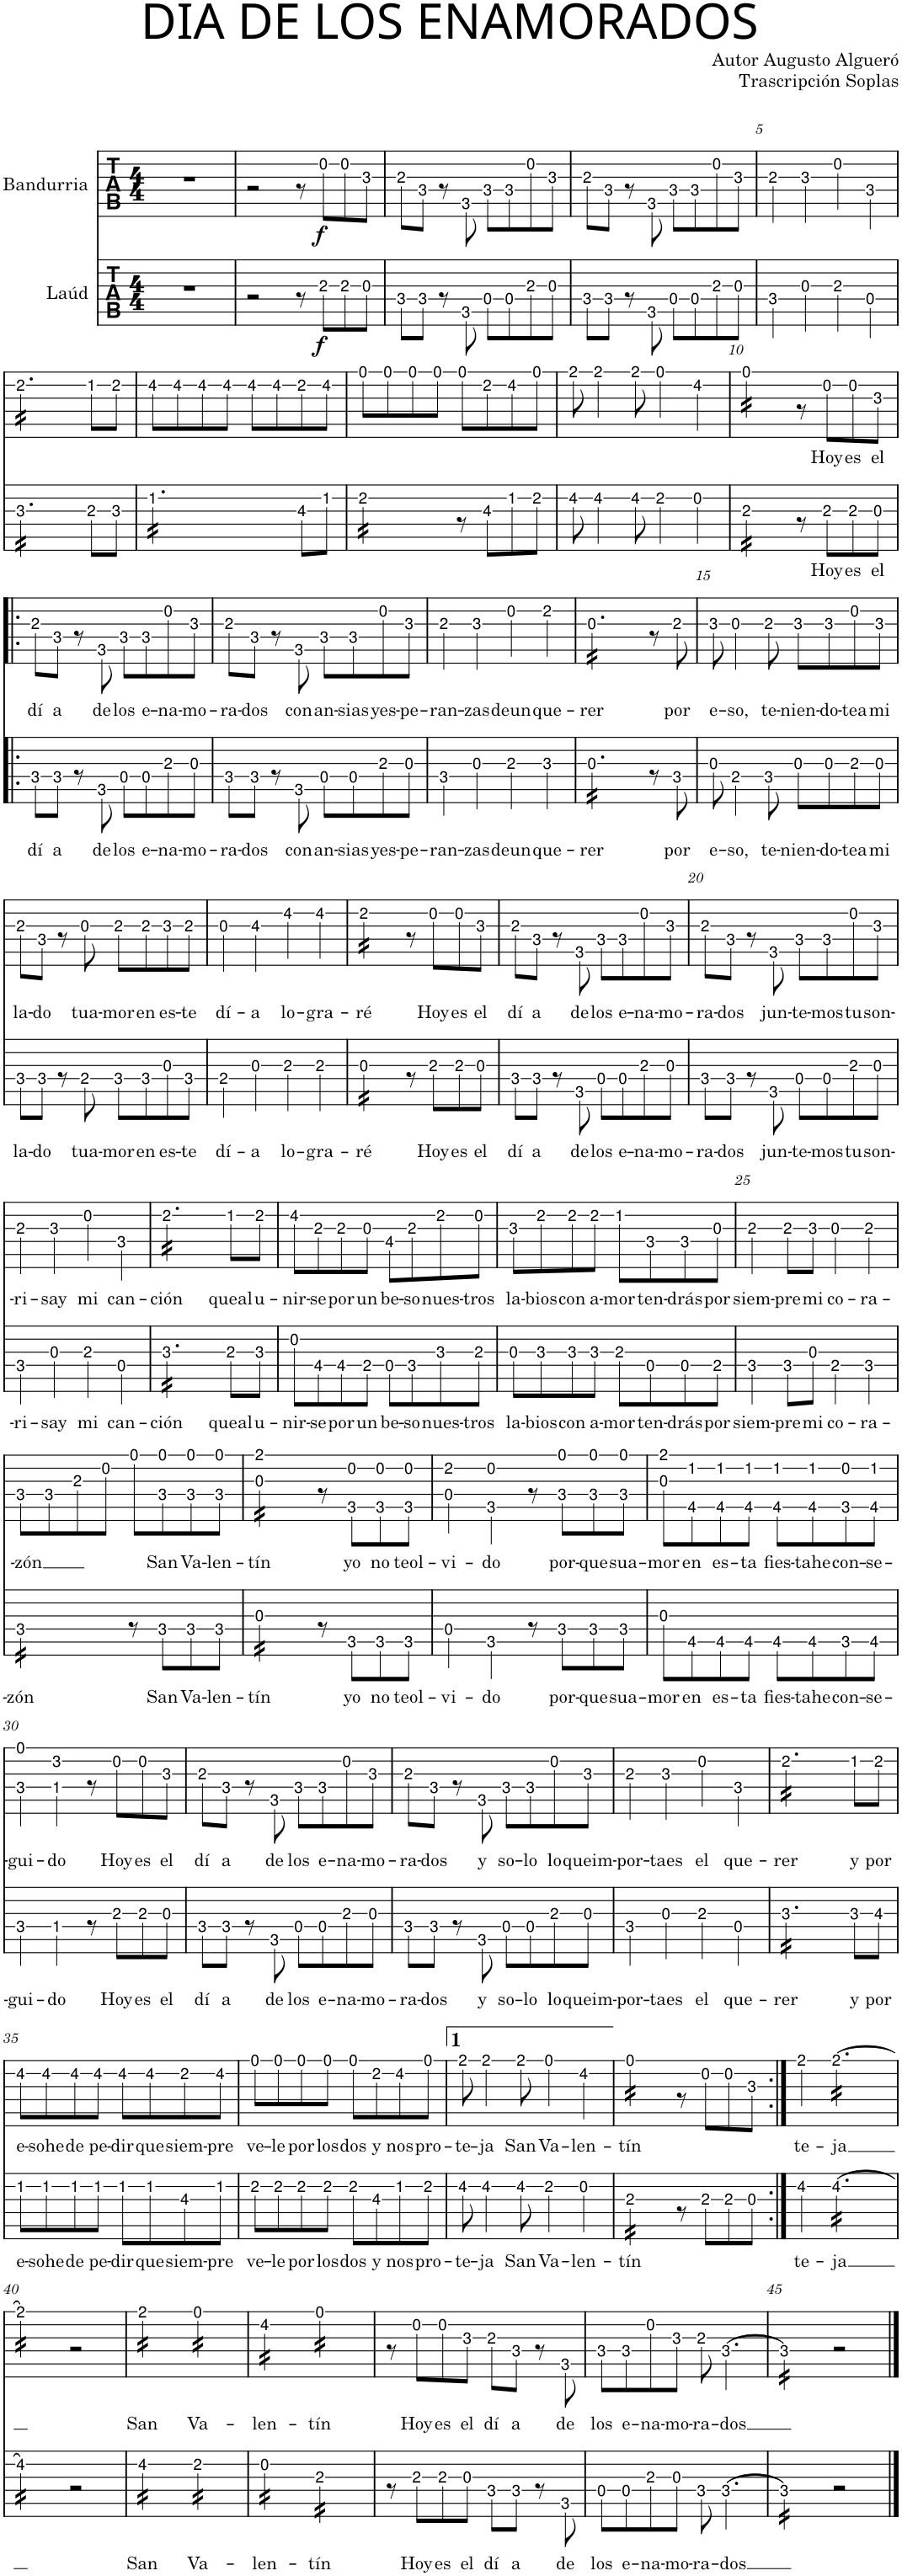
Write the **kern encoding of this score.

**kern	**text	**dynam	**kern	**text	**dynam
*part2	*part2	*part2	*part1	*part1	*part1
*staff2	*staff2	*staff2	*staff1	*staff1	*staff1
*I"Laúd	*	*	*I"Bandurria	*	*
*stria6	*	*	*stria6	*	*
*	*	*	*	*	*
*k[f#c#g#]	*	*	*k[f#c#g#]	*	*
*M4/4	*	*	*M4/4	*	*
=1	=1	=1	=1	=1	=1
1r	.	.	1r	.	.
=2	=2	=2	=2	=2	=2
2r	.	.	2r	.	.
8r	.	.	8r	.	.
!	!	!LO:DY:b	!	!	!LO:DY:b
8c#\L	.	f	8e\L	.	f
8c#\	.	.	8e\	.	.
8B\J	.	.	8d\J	.	.
=3	=3	=3	=3	=3	=3
8A\L	.	.	8c#\L	.	.
8A\J	.	.	8A\J	.	.
8r	.	.	8r	.	.
8E\	.	.	8E\	.	.
8F#\L	.	.	8A\L	.	.
8F#\	.	.	8A\	.	.
8c#\	.	.	8e\	.	.
8B\J	.	.	8d\J	.	.
=4	=4	=4	=4	=4	=4
8A\L	.	.	8c#\L	.	.
8A\J	.	.	8A\J	.	.
8r	.	.	8r	.	.
8E\	.	.	8E\	.	.
8F#\L	.	.	8A\L	.	.
8F#\	.	.	8A\	.	.
8c#\	.	.	8e\	.	.
8B\J	.	.	8d\J	.	.
=5	=5	=5	=5	=5	=5
4A\	.	.	4c#\	.	.
4B\	.	.	4d\	.	.
4c#\	.	.	4e\	.	.
4F#\	.	.	4A\	.	.
!!LO:LB:g=z
=6	=6	=6	=6	=6	=6
2.d\	.	.	2.f#\	.	.
8c#\L	.	.	8e#X\L	.	.
8d\J	.	.	8f#\J	.	.
=7	=7	=7	=7	=7	=7
2.e#X\	.	.	8g#\L	.	.
.	.	.	8g#\	.	.
.	.	.	8g#\	.	.
.	.	.	8g#\J	.	.
.	.	.	8g#\L	.	.
.	.	.	8g#\	.	.
8d#X\L	.	.	8f#\	.	.
8e#\J	.	.	8g#\J	.	.
=8	=8	=8	=8	=8	=8
2f#\	.	.	8a\L	.	.
.	.	.	8a\	.	.
.	.	.	8a\	.	.
.	.	.	8a\J	.	.
8r	.	.	8a\L	.	.
8d#X\L	.	.	8f#\	.	.
8e#X\	.	.	8g#\	.	.
8f#\J	.	.	8a\J	.	.
=9	=9	=9	=9	=9	=9
8g#\	.	.	8b\	.	.
4g#\	.	.	4b\	.	.
8g#\	.	.	8b\	.	.
4f#\	.	.	4a\	.	.
4e\	.	.	4g#\	.	.
=10	=10	=10	=10	=10	=10
2c#\	.	.	2a\	.	.
8r	.	.	8r	.	.
!	!LO:LY:b	!	!	!LO:LY:b	!
8c#\L	Hoy	.	8e\L	Hoy	.
!	!LO:LY:b	!	!	!LO:LY:b	!
8c#\	es	.	8e\	es	.
!	!LO:LY:b	!	!	!LO:LY:b	!
8B\J	el	.	8d\J	el	.
!!LO:LB:g=z
=11!|:	=11!|:	=11!|:	=11!|:	=11!|:	=11!|:
!	!LO:LY:b	!	!	!LO:LY:b	!
8A\L	dí	.	8c#\L	dí	.
!	!LO:LY:b	!	!	!LO:LY:b	!
8A\J	a	.	8A\J	a	.
8r	.	.	8r	.	.
!	!LO:LY:b	!	!	!LO:LY:b	!
8E\	de	.	8E\	de	.
!	!LO:LY:b	!	!	!LO:LY:b	!
8F#\L	los	.	8A\L	los	.
!	!LO:LY:b	!	!	!LO:LY:b	!
8F#\	e-	.	8A\	e-	.
!	!LO:LY:b	!	!	!LO:LY:b	!
8c#\	-na-	.	8e\	-na-	.
!	!LO:LY:b	!	!	!LO:LY:b	!
8B\J	-mo-	.	8d\J	-mo-	.
=12	=12	=12	=12	=12	=12
!	!LO:LY:b	!	!	!LO:LY:b	!
8A\L	-ra-	.	8c#\L	-ra-	.
!	!LO:LY:b	!	!	!LO:LY:b	!
8A\J	-dos	.	8A\J	-dos	.
8r	.	.	8r	.	.
!	!LO:LY:b	!	!	!LO:LY:b	!
8E\	con	.	8E\	con	.
!	!LO:LY:b	!	!	!LO:LY:b	!
8F#\L	an-	.	8A\L	an-	.
!	!LO:LY:b	!	!	!LO:LY:b	!
8F#\	-sias	.	8A\	-sias	.
!	!LO:LY:b	!	!	!LO:LY:b	!
8c#\	yes-	.	8e\	yes-	.
!	!LO:LY:b	!	!	!LO:LY:b	!
8B\J	-pe-	.	8d\J	-pe-	.
=13	=13	=13	=13	=13	=13
!	!LO:LY:b	!	!	!LO:LY:b	!
4A\	-ran-	.	4c#\	-ran-	.
!	!LO:LY:b	!	!	!LO:LY:b	!
4B\	-zas	.	4d\	-zas	.
!	!LO:LY:b	!	!	!LO:LY:b	!
4c#\	deun	.	4e\	deun	.
!	!LO:LY:b	!	!	!LO:LY:b	!
4d\	que-	.	4f#\	que-	.
=14	=14	=14	=14	=14	=14
!	!LO:LY:b	!	!	!LO:LY:b	!
2.B\	-rer	.	2.B\	-rer	.
8r	.	.	8r	.	.
!	!LO:LY:b	!	!	!LO:LY:b	!
8A\	por	.	8c#\	por	.
=15	=15	=15	=15	=15	=15
!	!LO:LY:b	!	!	!LO:LY:b	!
8B\	e-	.	8d\	e-	.
!	!LO:LY:b	!	!	!LO:LY:b	!
4G#\	-so,	.	4B\	-so,	.
!	!LO:LY:b	!	!	!LO:LY:b	!
8A\	te-	.	8c#\	te-	.
!	!LO:LY:b	!	!	!LO:LY:b	!
8B\L	-nien-	.	8d\L	-nien-	.
!	!LO:LY:b	!	!	!LO:LY:b	!
8B\	-do-	.	8d\	-do-	.
!	!LO:LY:b	!	!	!LO:LY:b	!
8c#\	-tea	.	8e\	-tea	.
!	!LO:LY:b	!	!	!LO:LY:b	!
8B\J	mi	.	8d\J	mi	.
!!LO:LB:g=z
=16	=16	=16	=16	=16	=16
!	!LO:LY:b	!	!	!LO:LY:b	!
8A\L	la-	.	8c#\L	la-	.
!	!LO:LY:b	!	!	!LO:LY:b	!
8A\J	-do	.	8A\J	-do	.
8r	.	.	8r	.	.
!	!LO:LY:b	!	!	!LO:LY:b	!
8G#\	tua-	.	8B\	tua-	.
!	!LO:LY:b	!	!	!LO:LY:b	!
8A\L	-mor	.	8c#\L	-mor	.
!	!LO:LY:b	!	!	!LO:LY:b	!
8A\	en	.	8c#\	en	.
!	!LO:LY:b	!	!	!LO:LY:b	!
8B\	es-	.	8d\	es-	.
!	!LO:LY:b	!	!	!LO:LY:b	!
8A\J	-te	.	8c#\J	-te	.
=17	=17	=17	=17	=17	=17
!	!LO:LY:b	!	!	!LO:LY:b	!
4G#\	dí-	.	4B\	dí-	.
!	!LO:LY:b	!	!	!LO:LY:b	!
4B\	-a	.	4d#X\	-a	.
!	!LO:LY:b	!	!	!LO:LY:b	!
4c#\	lo-	.	4g#\	lo-	.
!	!LO:LY:b	!	!	!LO:LY:b	!
4c#\	-gra-	.	4g#\	-gra-	.
=18	=18	=18	=18	=18	=18
!	!LO:LY:b	!	!	!LO:LY:b	!
2B\	-ré	.	2f#\	-ré	.
8r	.	.	8r	.	.
!	!LO:LY:b	!	!	!LO:LY:b	!
8c#\L	Hoy	.	8e\L	Hoy	.
!	!LO:LY:b	!	!	!LO:LY:b	!
8c#\	es	.	8e\	es	.
!	!LO:LY:b	!	!	!LO:LY:b	!
8B\J	el	.	8d\J	el	.
=19	=19	=19	=19	=19	=19
!	!LO:LY:b	!	!	!LO:LY:b	!
8A\L	dí	.	8c#\L	dí	.
!	!LO:LY:b	!	!	!LO:LY:b	!
8A\J	a	.	8A\J	a	.
8r	.	.	8r	.	.
!	!LO:LY:b	!	!	!LO:LY:b	!
8E\	de	.	8E\	de	.
!	!LO:LY:b	!	!	!LO:LY:b	!
8F#\L	los	.	8A\L	los	.
!	!LO:LY:b	!	!	!LO:LY:b	!
8F#\	e-	.	8A\	e-	.
!	!LO:LY:b	!	!	!LO:LY:b	!
8c#\	-na-	.	8e\	-na-	.
!	!LO:LY:b	!	!	!LO:LY:b	!
8B\J	-mo-	.	8d\J	-mo-	.
=20	=20	=20	=20	=20	=20
!	!LO:LY:b	!	!	!LO:LY:b	!
8A\L	-ra-	.	8c#\L	-ra-	.
!	!LO:LY:b	!	!	!LO:LY:b	!
8A\J	-dos	.	8A\J	-dos	.
8r	.	.	8r	.	.
!	!LO:LY:b	!	!	!LO:LY:b	!
8E\	jun-	.	8E\	jun-	.
!	!LO:LY:b	!	!	!LO:LY:b	!
8F#\L	-te-	.	8A\L	-te-	.
!	!LO:LY:b	!	!	!LO:LY:b	!
8F#\	-mos	.	8A\	-mos	.
!	!LO:LY:b	!	!	!LO:LY:b	!
8c#\	tu	.	8e\	tu	.
!	!LO:LY:b	!	!	!LO:LY:b	!
8B\J	son-	.	8d\J	son-	.
!!LO:LB:g=z
=21	=21	=21	=21	=21	=21
!	!LO:LY:b	!	!	!LO:LY:b	!
4A\	-ri-	.	4c#\	-ri-	.
!	!LO:LY:b	!	!	!LO:LY:b	!
4B\	-say	.	4d\	-say	.
!	!LO:LY:b	!	!	!LO:LY:b	!
4c#\	mi	.	4e\	mi	.
!	!LO:LY:b	!	!	!LO:LY:b	!
4F#\	can-	.	4A\	can-	.
=22	=22	=22	=22	=22	=22
!	!LO:LY:b	!	!	!LO:LY:b	!
2.d\	-ción	.	2.f#\	-ción	.
!	!LO:LY:b	!	!	!LO:LY:b	!
8c#\L	queal	.	8e#X\L	queal	.
!	!LO:LY:b	!	!	!LO:LY:b	!
8d\J	u-	.	8f#\J	u-	.
=23	=23	=23	=23	=23	=23
!	!LO:LY:b	!	!	!LO:LY:b	!
8e\L	-nir-	.	8g#\L	-nir-	.
!	!LO:LY:b	!	!	!LO:LY:b	!
8A#X\	-se	.	8c#\	-se	.
!	!LO:LY:b	!	!	!LO:LY:b	!
8A#\	por	.	8c#\	por	.
!	!LO:LY:b	!	!	!LO:LY:b	!
8G#\J	un	.	8B\J	un	.
!	!LO:LY:b	!	!	!LO:LY:b	!
8F#\L	be-	.	8A#X\L	be-	.
!	!LO:LY:b	!	!	!LO:LY:b	!
8An\	-so	.	8c#\	-so	.
!	!LO:LY:b	!	!	!LO:LY:b	!
8d\	nues-	.	8f#\	nues-	.
!	!LO:LY:b	!	!	!LO:LY:b	!
8c#\J	-tros	.	8e\J	-tros	.
=24	=24	=24	=24	=24	=24
!	!LO:LY:b	!	!	!LO:LY:b	!
8B\L	la-	.	8d\L	la-	.
!	!LO:LY:b	!	!	!LO:LY:b	!
8d\	-bios	.	8f#\	-bios	.
!	!LO:LY:b	!	!	!LO:LY:b	!
8d\	con	.	8f#\	con	.
!	!LO:LY:b	!	!	!LO:LY:b	!
8d\J	a-	.	8f#\J	a-	.
!	!LO:LY:b	!	!	!LO:LY:b	!
8c#\L	-mor	.	8e#X\L	-mor	.
!	!LO:LY:b	!	!	!LO:LY:b	!
8F#\	ten-	.	8A\	ten-	.
!	!LO:LY:b	!	!	!LO:LY:b	!
8F#\	-drás	.	8A\	-drás	.
!	!LO:LY:b	!	!	!LO:LY:b	!
8G#\J	por	.	8B\J	por	.
=25	=25	=25	=25	=25	=25
!	!LO:LY:b	!	!	!LO:LY:b	!
4A\	siem-	.	4c#\	siem-	.
!	!LO:LY:b	!	!	!LO:LY:b	!
8A\L	-pre	.	8c#\L	-pre	.
!	!LO:LY:b	!	!	!LO:LY:b	!
8B\J	mi	.	8d\J	mi	.
!	!LO:LY:b	!	!	!LO:LY:b	!
4G#\	co-	.	4B\	co-	.
!	!LO:LY:b	!	!	!LO:LY:b	!
4A\	-ra-	.	4c#\	-ra-	.
!!LO:LB:g=z
=26	=26	=26	=26	=26	=26
!	!LO:LY:b	!	!	!LO:LY:b	!
2A\	-zón	.	8A\L	-zón	.
.	.	.	8A\	.	.
.	.	.	8c#\	.	.
.	.	.	8e\J	.	.
8r	.	.	8a\L	.	.
!	!LO:LY:b	!	!	!LO:LY:b	!
8A\L	San	.	8A\ 8a\	San	.
!	!LO:LY:b	!	!	!LO:LY:b	!
8A\	Va-	.	8A\ 8a\	Va-	.
!	!LO:LY:b	!	!	!LO:LY:b	!
8A\J	-len-	.	8A\ 8a\J	-len-	.
=27	=27	=27	=27	=27	=27
!	!LO:LY:b	!	!	!LO:LY:b	!
2B\	-tín	.	2B\ 2b\	-tín	.
8r	.	.	8r	.	.
!	!LO:LY:b	!	!	!LO:LY:b	!
8E\L	yo	.	8E\ 8e\L	yo	.
!	!LO:LY:b	!	!	!LO:LY:b	!
8E\	no	.	8E\ 8e\	no	.
!	!LO:LY:b	!	!	!LO:LY:b	!
8E\J	teol-	.	8E\ 8e\J	teol-	.
=28	=28	=28	=28	=28	=28
!	!LO:LY:b	!	!	!LO:LY:b	!
4F#\	-vi-	.	4F#\ 4f#\	-vi-	.
!	!LO:LY:b	!	!	!LO:LY:b	!
4E\	-do	.	4E\ 4e\	-do	.
8r	.	.	8r	.	.
!	!LO:LY:b	!	!	!LO:LY:b	!
8A\L	por-	.	8A\ 8a\L	por-	.
!	!LO:LY:b	!	!	!LO:LY:b	!
8A\	-que	.	8A\ 8a\	-que	.
!	!LO:LY:b	!	!	!LO:LY:b	!
8A\J	sua-	.	8A\ 8a\J	sua-	.
=29	=29	=29	=29	=29	=29
!	!LO:LY:b	!	!	!LO:LY:b	!
8B\L	-mor	.	8B\ 8b\L	-mor	.
!	!LO:LY:b	!	!	!LO:LY:b	!
8E#X\	en	.	8E#X\ 8e#X\	en	.
!	!LO:LY:b	!	!	!LO:LY:b	!
8E#\	es-	.	8E#\ 8e#\	es-	.
!	!LO:LY:b	!	!	!LO:LY:b	!
8E#\J	-ta	.	8E#\ 8e#\J	-ta	.
!	!LO:LY:b	!	!	!LO:LY:b	!
8E#\L	fies-	.	8E#\ 8e#\L	fies-	.
!	!LO:LY:b	!	!	!LO:LY:b	!
8E#\	-tahe	.	8E#\ 8e#\	-tahe	.
!	!LO:LY:b	!	!	!LO:LY:b	!
8En\	con-	.	8En\ 8en\	con-	.
!	!LO:LY:b	!	!	!LO:LY:b	!
8E#X\J	-se-	.	8E#X\ 8e#X\J	-se-	.
!!LO:LB:g=z
=30	=30	=30	=30	=30	=30
!	!LO:LY:b	!	!	!LO:LY:b	!
4A\	-gui-	.	4A\ 4a\	-gui-	.
!	!LO:LY:b	!	!	!LO:LY:b	!
4F##X\	-do	.	4F##X\ 4f##X\	-do	.
8r	.	.	8r	.	.
!	!LO:LY:b	!	!	!LO:LY:b	!
8c#\L	Hoy	.	8e\L	Hoy	.
!	!LO:LY:b	!	!	!LO:LY:b	!
8c#\	es	.	8e\	es	.
!	!LO:LY:b	!	!	!LO:LY:b	!
8B\J	el	.	8d\J	el	.
=31	=31	=31	=31	=31	=31
!	!LO:LY:b	!	!	!LO:LY:b	!
8A\L	dí	.	8c#\L	dí	.
!	!LO:LY:b	!	!	!LO:LY:b	!
8A\J	a	.	8A\J	a	.
8r	.	.	8r	.	.
!	!LO:LY:b	!	!	!LO:LY:b	!
8E\	de	.	8E\	de	.
!	!LO:LY:b	!	!	!LO:LY:b	!
8F#\L	los	.	8A\L	los	.
!	!LO:LY:b	!	!	!LO:LY:b	!
8F#\	e-	.	8A\	e-	.
!	!LO:LY:b	!	!	!LO:LY:b	!
8c#\	-na-	.	8e\	-na-	.
!	!LO:LY:b	!	!	!LO:LY:b	!
8B\J	-mo-	.	8d\J	-mo-	.
=32	=32	=32	=32	=32	=32
!	!LO:LY:b	!	!	!LO:LY:b	!
8A\L	-ra-	.	8c#\L	-ra-	.
!	!LO:LY:b	!	!	!LO:LY:b	!
8A\J	-dos	.	8A\J	-dos	.
8r	.	.	8r	.	.
!	!LO:LY:b	!	!	!LO:LY:b	!
8E\	y	.	8E\	y	.
!	!LO:LY:b	!	!	!LO:LY:b	!
8F#\L	so-	.	8A\L	so-	.
!	!LO:LY:b	!	!	!LO:LY:b	!
8F#\	-lo	.	8A\	-lo	.
!	!LO:LY:b	!	!	!LO:LY:b	!
8c#\	lo	.	8e\	lo	.
!	!LO:LY:b	!	!	!LO:LY:b	!
8B\J	queim-	.	8d\J	queim-	.
=33	=33	=33	=33	=33	=33
!	!LO:LY:b	!	!	!LO:LY:b	!
4A\	-por-	.	4c#\	-por-	.
!	!LO:LY:b	!	!	!LO:LY:b	!
4B\	-taes	.	4d\	-taes	.
!	!LO:LY:b	!	!	!LO:LY:b	!
4c#\	el	.	4e\	el	.
!	!LO:LY:b	!	!	!LO:LY:b	!
4F#\	que-	.	4A\	que-	.
=34	=34	=34	=34	=34	=34
!	!LO:LY:b	!	!	!LO:LY:b	!
2.d\	-rer	.	2.f#\	-rer	.
!	!LO:LY:b	!	!	!LO:LY:b	!
8d\L	y	.	8e#X\L	y	.
!	!LO:LY:b	!	!	!LO:LY:b	!
8e-\J	por	.	8f#\J	por	.
!!LO:LB:g=z
=35	=35	=35	=35	=35	=35
!	!LO:LY:b	!	!	!LO:LY:b	!
8e#X\L	e-	.	8g#\L	e-	.
!	!LO:LY:b	!	!	!LO:LY:b	!
8e#\	-sohe	.	8g#\	-sohe	.
!	!LO:LY:b	!	!	!LO:LY:b	!
8e#\	de	.	8g#\	de	.
!	!LO:LY:b	!	!	!LO:LY:b	!
8e#\J	pe-	.	8g#\J	pe-	.
!	!LO:LY:b	!	!	!LO:LY:b	!
8e#\L	-dir	.	8g#\L	-dir	.
!	!LO:LY:b	!	!	!LO:LY:b	!
8e#\	que	.	8g#\	que	.
!	!LO:LY:b	!	!	!LO:LY:b	!
8d#X\	siem-	.	8f#\	siem-	.
!	!LO:LY:b	!	!	!LO:LY:b	!
8e#\J	-pre	.	8g#\J	-pre	.
=36	=36	=36	=36	=36	=36
!	!LO:LY:b	!	!	!LO:LY:b	!
8f#\L	ve-	.	8a\L	ve-	.
!	!LO:LY:b	!	!	!LO:LY:b	!
8f#\	-le	.	8a\	-le	.
!	!LO:LY:b	!	!	!LO:LY:b	!
8f#\	por	.	8a\	por	.
!	!LO:LY:b	!	!	!LO:LY:b	!
8f#\J	los	.	8a\J	los	.
!	!LO:LY:b	!	!	!LO:LY:b	!
8f#\L	dos	.	8a\L	dos	.
!	!LO:LY:b	!	!	!LO:LY:b	!
8d#X\	y	.	8f#\	y	.
!	!LO:LY:b	!	!	!LO:LY:b	!
8e#X\	nos	.	8g#\	nos	.
!	!LO:LY:b	!	!	!LO:LY:b	!
8f#\J	pro-	.	8a\J	pro-	.
=37	=37	=37	=37	=37	=37
!	!LO:LY:b	!	!	!LO:LY:b	!
8g#\	-te-	.	8b\	-te-	.
!	!LO:LY:b	!	!	!LO:LY:b	!
4g#\	-ja	.	4b\	-ja	.
!	!LO:LY:b	!	!	!LO:LY:b	!
8g#\	San	.	8b\	San	.
!	!LO:LY:b	!	!	!LO:LY:b	!
4f#\	Va-	.	4a\	Va-	.
!	!LO:LY:b	!	!	!LO:LY:b	!
4e\	-len-	.	4g#\	-len-	.
=38	=38	=38	=38	=38	=38
!	!LO:LY:b	!	!	!LO:LY:b	!
2c#\	-tín	.	2a\	-tín	.
8r	.	.	8r	.	.
8c#\L	.	.	8e\L	.	.
8c#\	.	.	8e\	.	.
8B\J	.	.	8d\J	.	.
=39:|!	=39:|!	=39:|!	=39:|!	=39:|!	=39:|!
!	!LO:LY:b	!	!	!LO:LY:b	!
4g#\	-te-	.	4b\	-te-	.
!	!LO:LY:b	!	!	!LO:LY:b	!
[2.g#\	-ja	.	[2.b\	-ja	.
!!LO:LB:g=z
=40	=40	=40	=40	=40	=40
2g#\]	.	.	2b\]	.	.
2r	.	.	2r	.	.
=41	=41	=41	=41	=41	=41
!	!LO:LY:b	!	!	!LO:LY:b	!
2g#\	San	.	2b\	San	.
!	!LO:LY:b	!	!	!LO:LY:b	!
2f#\	Va-	.	2a\	Va-	.
=42	=42	=42	=42	=42	=42
!	!LO:LY:b	!	!	!LO:LY:b	!
2e\	-len-	.	2g#\	-len-	.
!	!LO:LY:b	!	!	!LO:LY:b	!
2c#\	-tín	.	2a\	-tín	.
=43	=43	=43	=43	=43	=43
8r	.	.	8r	.	.
!	!LO:LY:b	!	!	!LO:LY:b	!
8c#\L	Hoy	.	8e\L	Hoy	.
!	!LO:LY:b	!	!	!LO:LY:b	!
8c#\	es	.	8e\	es	.
!	!LO:LY:b	!	!	!LO:LY:b	!
8B\J	el	.	8d\J	el	.
!	!LO:LY:b	!	!	!LO:LY:b	!
8A\L	dí	.	8c#\L	dí	.
!	!LO:LY:b	!	!	!LO:LY:b	!
8A\J	a	.	8A\J	a	.
8r	.	.	8r	.	.
!	!LO:LY:b	!	!	!LO:LY:b	!
8E\	de	.	8E\	de	.
=44	=44	=44	=44	=44	=44
!	!LO:LY:b	!	!	!LO:LY:b	!
8F#\L	los	.	8A\L	los	.
!	!LO:LY:b	!	!	!LO:LY:b	!
8F#\	e-	.	8A\	e-	.
!	!LO:LY:b	!	!	!LO:LY:b	!
8c#\	-na-	.	8e\	-na-	.
!	!LO:LY:b	!	!	!LO:LY:b	!
8B\J	-mo-	.	8d\J	-mo-	.
!	!LO:LY:b	!	!	!LO:LY:b	!
8A\	-ra-	.	8c#\	-ra-	.
!	!LO:LY:b	!	!	!LO:LY:b	!
[4.A\	-dos	.	[4.A\	-dos	.
=45	=45	=45	=45	=45	=45
2A\]	.	.	2A\]	.	.
2r	.	.	2r	.	.
==	==	==	==	==	==
*-	*-	*-	*-	*-	*-
